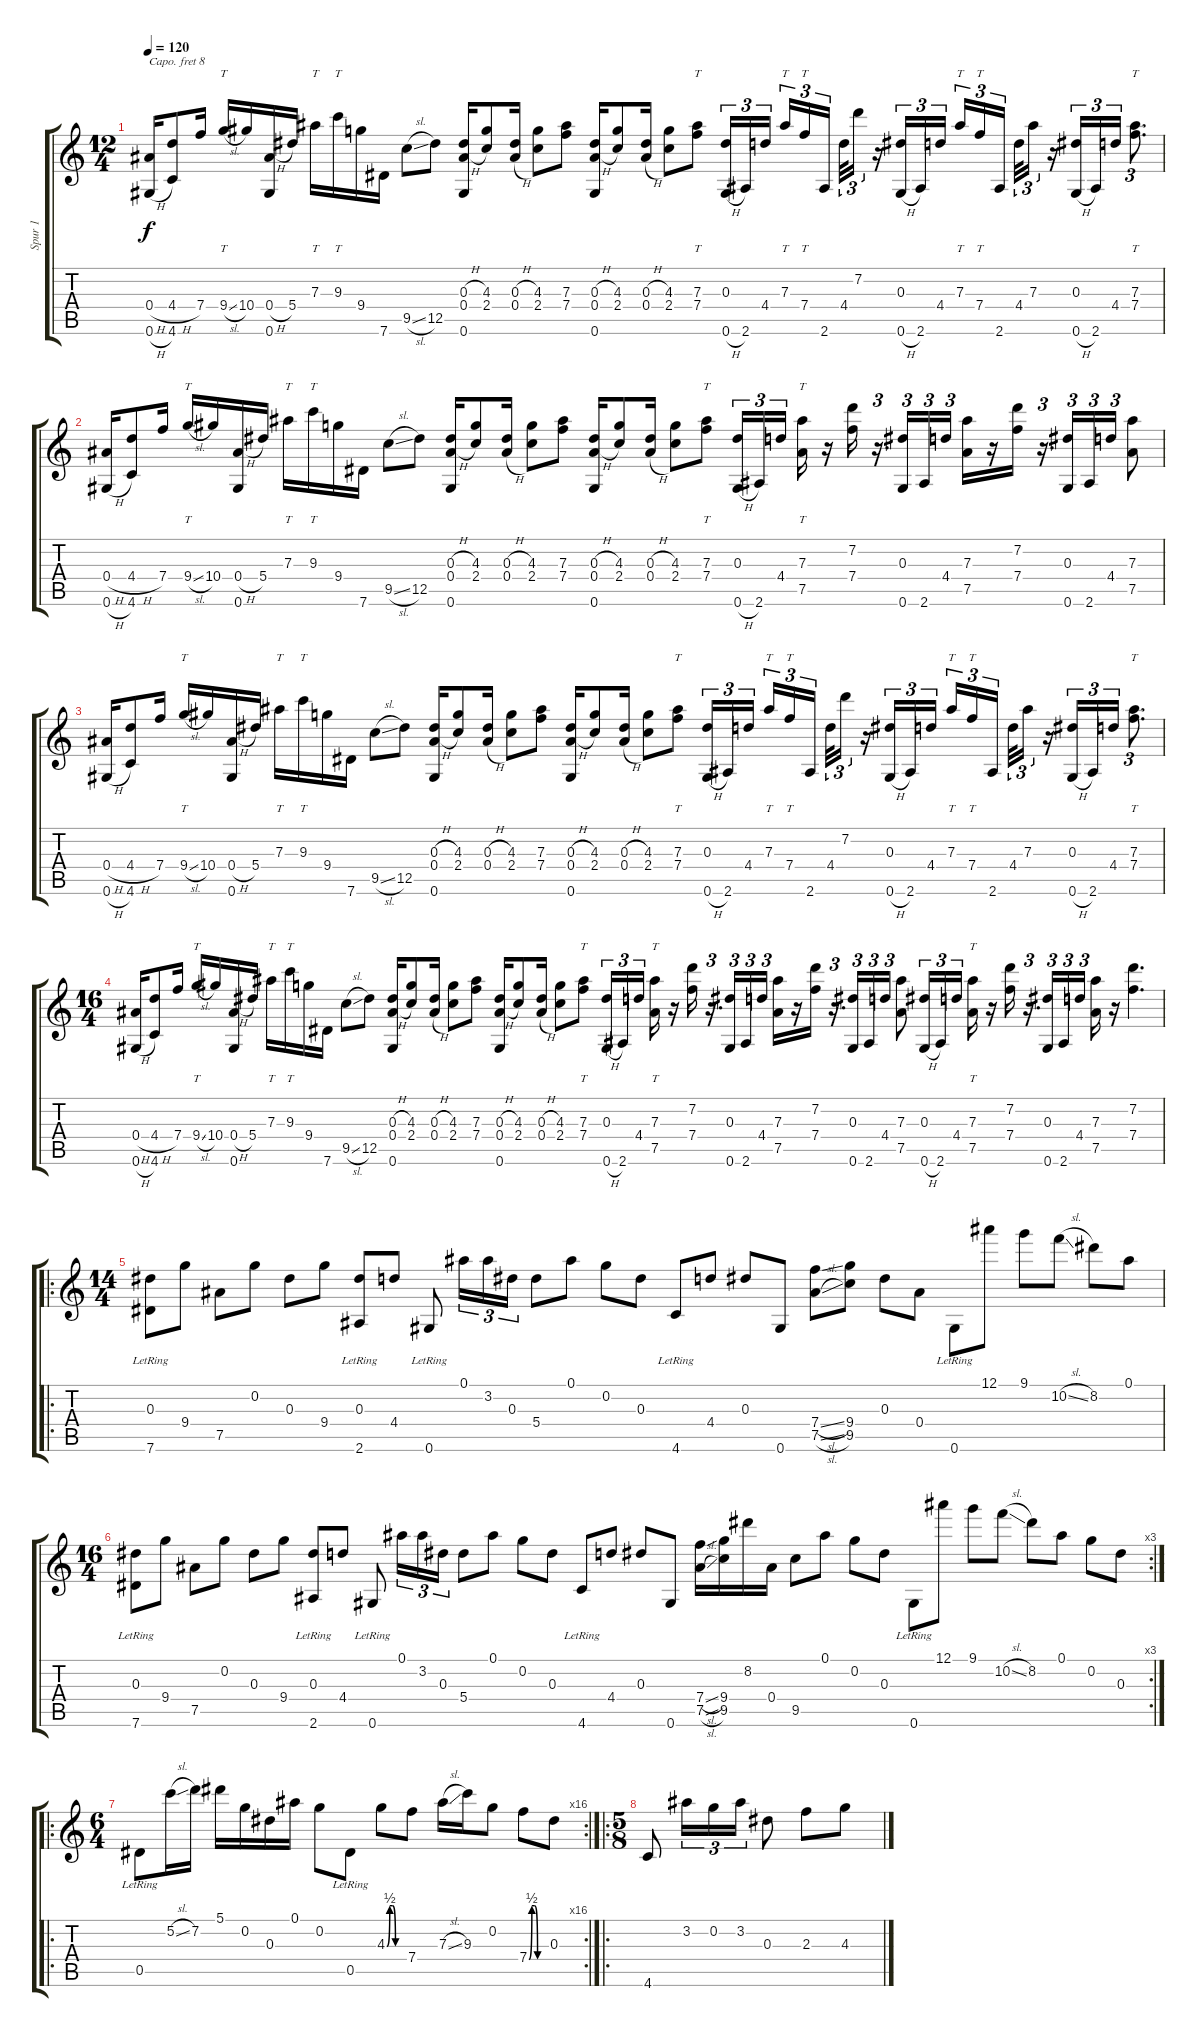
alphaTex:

\track ("Spur 1" "Spur 1") {instrument acousticguitarsteel}
\staff {score tabs}
\capo 8
\tuning (D4 B3 G3 D3 G2 C2) {hide}
\ts (12 4)
\tempo 120
\clef g2
\ks c
(0.4{h} 0.6{h}).16{dy f} (4.4{h} 4.6).8 7.4.16 9.4{sl}.16{tt} 10.4.16 (0.4{h} 0.6).16 5.4.16 7.3.16{tt} 9.3.16{tt} 9.4.16 7.6.16 9.5{sl}.8 12.5.8 (0.3{h} 0.4{h} 0.6).16 (4.3 2.4).8 (0.3{h} 0.4{h}).16 (4.3 2.4).8 (7.3 7.4).8 (0.3{h} 0.4{h} 0.6).16 (4.3 2.4).8 (0.3{h} 0.4{h}).16 (4.3 2.4).8 (7.3 7.4).8{tt} (0.3 0.6{h}).16{tu (3 2)} 2.6.16{tu (3 2)} 4.4.16{tu (3 2) beam splitsecondary} 7.3.16{tt tu (3 2)} 7.4.16{tt tu (3 2)} 2.6.16{tu (3 2)} 4.4.32{tu (3 2)} 7.2.16{tu (3 2)} r.16 (0.3 0.6{h}).16{tu (3 2)} 2.6.16{tu (3 2)} 4.4.16{tu (3 2) beam splitsecondary} 7.3.16{tt tu (3 2)} 7.4.16{tt tu (3 2)} 2.6.16{tu (3 2) beam splitsecondary} 4.4.32{tu (3 2)} 7.3.16{tu (3 2)} r.16 (0.3 0.6{h}).16{tu (3 2)} 2.6.16{tu (3 2)} 4.4.16{tu (3 2)} (7.3 7.4).8{tt d tu (3 2)} |
(0.4{h} 0.6{h}).16 (4.4{h} 4.6).8 7.4.16 9.4{sl}.16{tt} 10.4.16 (0.4{h} 0.6).16 5.4.16 7.3.16{tt} 9.3.16{tt} 9.4.16 7.6.16 9.5{sl}.8 12.5.8 (0.3{h} 0.4{h} 0.6).16 (4.3 2.4).8 (0.3{h} 0.4{h}).16 (4.3 2.4).8 (7.3 7.4).8 (0.3{h} 0.4{h} 0.6).16 (4.3 2.4).8 (0.3{h} 0.4{h}).16 (4.3 2.4).8 (7.3 7.4).8{tt} (0.3 0.6{h}).16{tu (3 2)} 2.6.16{tu (3 2)} 4.4.16{tu (3 2) beam splitsecondary} (7.3 7.5).16{tt} r.16 (7.2 7.4).16 r.16{d tu (3 2)} (0.3 0.6).16{tu (3 2)} 2.6.16{tu (3 2)} 4.4.16{tu (3 2) beam splitsecondary} (7.3 7.5).16 r.16 (7.2 7.4).16 r.16{d tu (3 2)} (0.3 0.6).16{tu (3 2)} 2.6.16{tu (3 2)} 4.4.16{tu (3 2)} (7.3 7.5).8 |
(0.4{h} 0.6{h}).16 (4.4{h} 4.6).8 7.4.16 9.4{sl}.16{tt} 10.4.16 (0.4{h} 0.6).16 5.4.16 7.3.16{tt} 9.3.16{tt} 9.4.16 7.6.16 9.5{sl}.8 12.5.8 (0.3{h} 0.4{h} 0.6).16 (4.3 2.4).8 (0.3{h} 0.4{h}).16 (4.3 2.4).8 (7.3 7.4).8 (0.3{h} 0.4{h} 0.6).16 (4.3 2.4).8 (0.3{h} 0.4{h}).16 (4.3 2.4).8 (7.3 7.4).8{tt} (0.3 0.6{h}).16{tu (3 2)} 2.6.16{tu (3 2)} 4.4.16{tu (3 2) beam splitsecondary} 7.3.16{tt tu (3 2)} 7.4.16{tt tu (3 2)} 2.6.16{tu (3 2)} 4.4.32{tu (3 2)} 7.2.16{tu (3 2)} r.16 (0.3 0.6{h}).16{tu (3 2)} 2.6.16{tu (3 2)} 4.4.16{tu (3 2) beam splitsecondary} 7.3.16{tt tu (3 2)} 7.4.16{tt tu (3 2)} 2.6.16{tu (3 2) beam splitsecondary} 4.4.32{tu (3 2)} 7.3.16{tu (3 2)} r.16 (0.3 0.6{h}).16{tu (3 2)} 2.6.16{tu (3 2)} 4.4.16{tu (3 2)} (7.3 7.4).8{tt d tu (3 2)} |
\ts (16 4)
(0.4{h} 0.6{h}).16 (4.4{h} 4.6).8 7.4.16 9.4{sl}.16{tt} 10.4.16 (0.4{h} 0.6).16 5.4.16 7.3.16{tt} 9.3.16{tt} 9.4.16 7.6.16 9.5{sl}.8 12.5.8 (0.3{h} 0.4{h} 0.6).16 (4.3 2.4).8 (0.3{h} 0.4{h}).16 (4.3 2.4).8 (7.3 7.4).8 (0.3{h} 0.4{h} 0.6).16 (4.3 2.4).8 (0.3{h} 0.4{h}).16 (4.3 2.4).8 (7.3 7.4).8{tt} (0.3 0.6{h}).16{tu (3 2)} 2.6.16{tu (3 2)} 4.4.16{tu (3 2) beam splitsecondary} (7.3 7.5).16{tt} r.16 (7.2 7.4).16 r.16{d tu (3 2)} (0.3 0.6).16{tu (3 2)} 2.6.16{tu (3 2)} 4.4.16{tu (3 2)} (7.3 7.5).16 r.16 (7.2 7.4).16 r.16{d tu (3 2)} (0.3 0.6).16{tu (3 2)} 2.6.16{tu (3 2)} 4.4.16{tu (3 2)} (7.3 7.5).8 (0.3 0.6{h}).16{tu (3 2)} 2.6.16{tu (3 2)} 4.4.16{tu (3 2) beam splitsecondary} (7.3 7.5).16{tt} r.16 (7.2 7.4).16 r.16{d tu (3 2)} (0.3 0.6).16{tu (3 2)} 2.6.16{tu (3 2)} 4.4.16{tu (3 2)} (7.3 7.5).16 r.16 (7.2 7.4).4{d} |
\ro
\ts (14 4)
(0.3{lr} 7.6).8 9.4.8 7.5.8 0.2.8 0.3.8 9.4.8 (0.3{lr} 2.6).8 4.4.8 0.6{lr}.8 0.1.16{tu (3 2)} 3.2.16{tu (3 2)} 0.3.16{tu (3 2)} 5.4.8 0.1.8 0.2.8 0.3.8 4.6{lr}.8 4.4.8 0.3.8 0.6.8 (7.4{sl} 7.5{sl}).8 (9.4 9.5).8 0.3.8 0.4.8 0.6{lr}.8 12.1.8 9.1.8 10.2{sl}.8 8.2.8 0.1.8 |
\rc 3
\ts (16 4)
(0.3{lr} 7.6).8 9.4.8 7.5.8 0.2.8 0.3.8 9.4.8 (0.3{lr} 2.6).8 4.4.8 0.6{lr}.8 0.1.16{tu (3 2)} 3.2.16{tu (3 2)} 0.3.16{tu (3 2)} 5.4.8 0.1.8 0.2.8 0.3.8 4.6{lr}.8 4.4.8 0.3.8 0.6.8 (7.4{sl} 7.5{sl}).16 (9.4 9.5).16 8.2.16 0.4.16 9.5.8 0.1.8 0.2.8 0.3.8 0.6{lr}.8 12.1.8 9.1.8 10.2{sl}.8 8.2.8 0.1.8 0.2.8 0.3.8 |
\ro
\rc 16
\ts (6 4)
0.5{lr}.8 5.2{sl}.16 7.2.16 5.1.16 0.2.16 0.3.16 0.1.16 0.2.8 0.5{lr}.8 4.3{be (custom 0 0 10 2 20 2 30 0 60 0)}.8 7.4.8 7.3{sl}.16 9.3.16 0.2.8 7.4{be (custom 0 0 10 2 20 2 30 0 60 0)}.8 0.3.8 |
\ro
\ts (5 8)
4.6.8 3.2.16{tu (3 2)} 0.2.16{tu (3 2)} 3.2.16{tu (3 2)} 0.3.8 2.3.8 4.3.8
